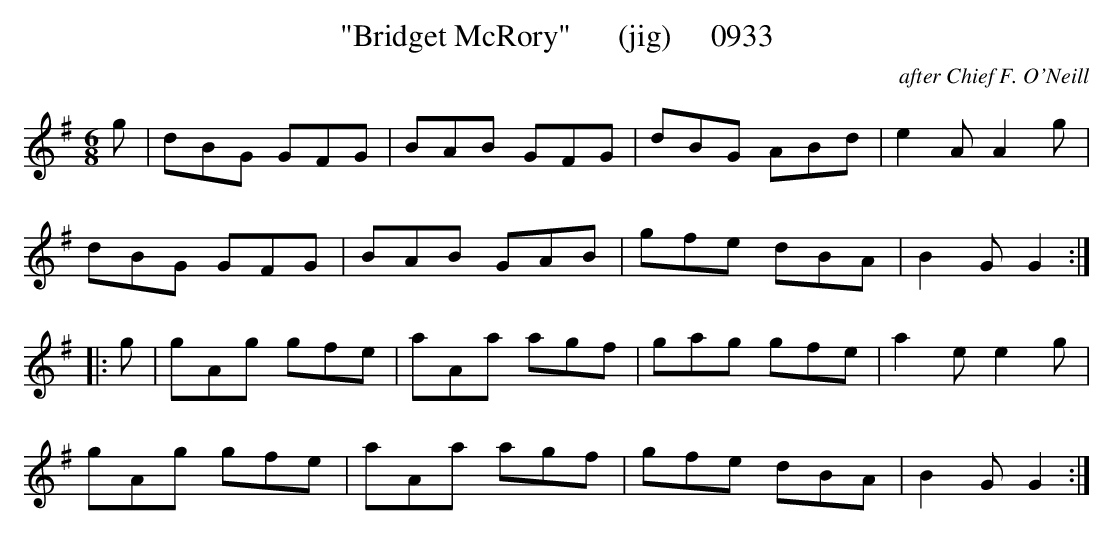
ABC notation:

X:1
T:"Bridget McRory"      (jig)     0933
C:after Chief F. O'Neill
BRENNAN July 2003 (HTTP://WWW.SOSYOURMOM.COM)
M:6/8
L:1/8
K:G
g|dBG GFG|BAB GFG|dBG ABd|e2A A2g|
dBG GFG|BAB GAB|gfe dBA|B2G G2:|
|:g|gAg gfe|aAa agf|gag gfe|a2e e2g|
gAg gfe|aAa agf|gfe dBA|B2G G2:|
